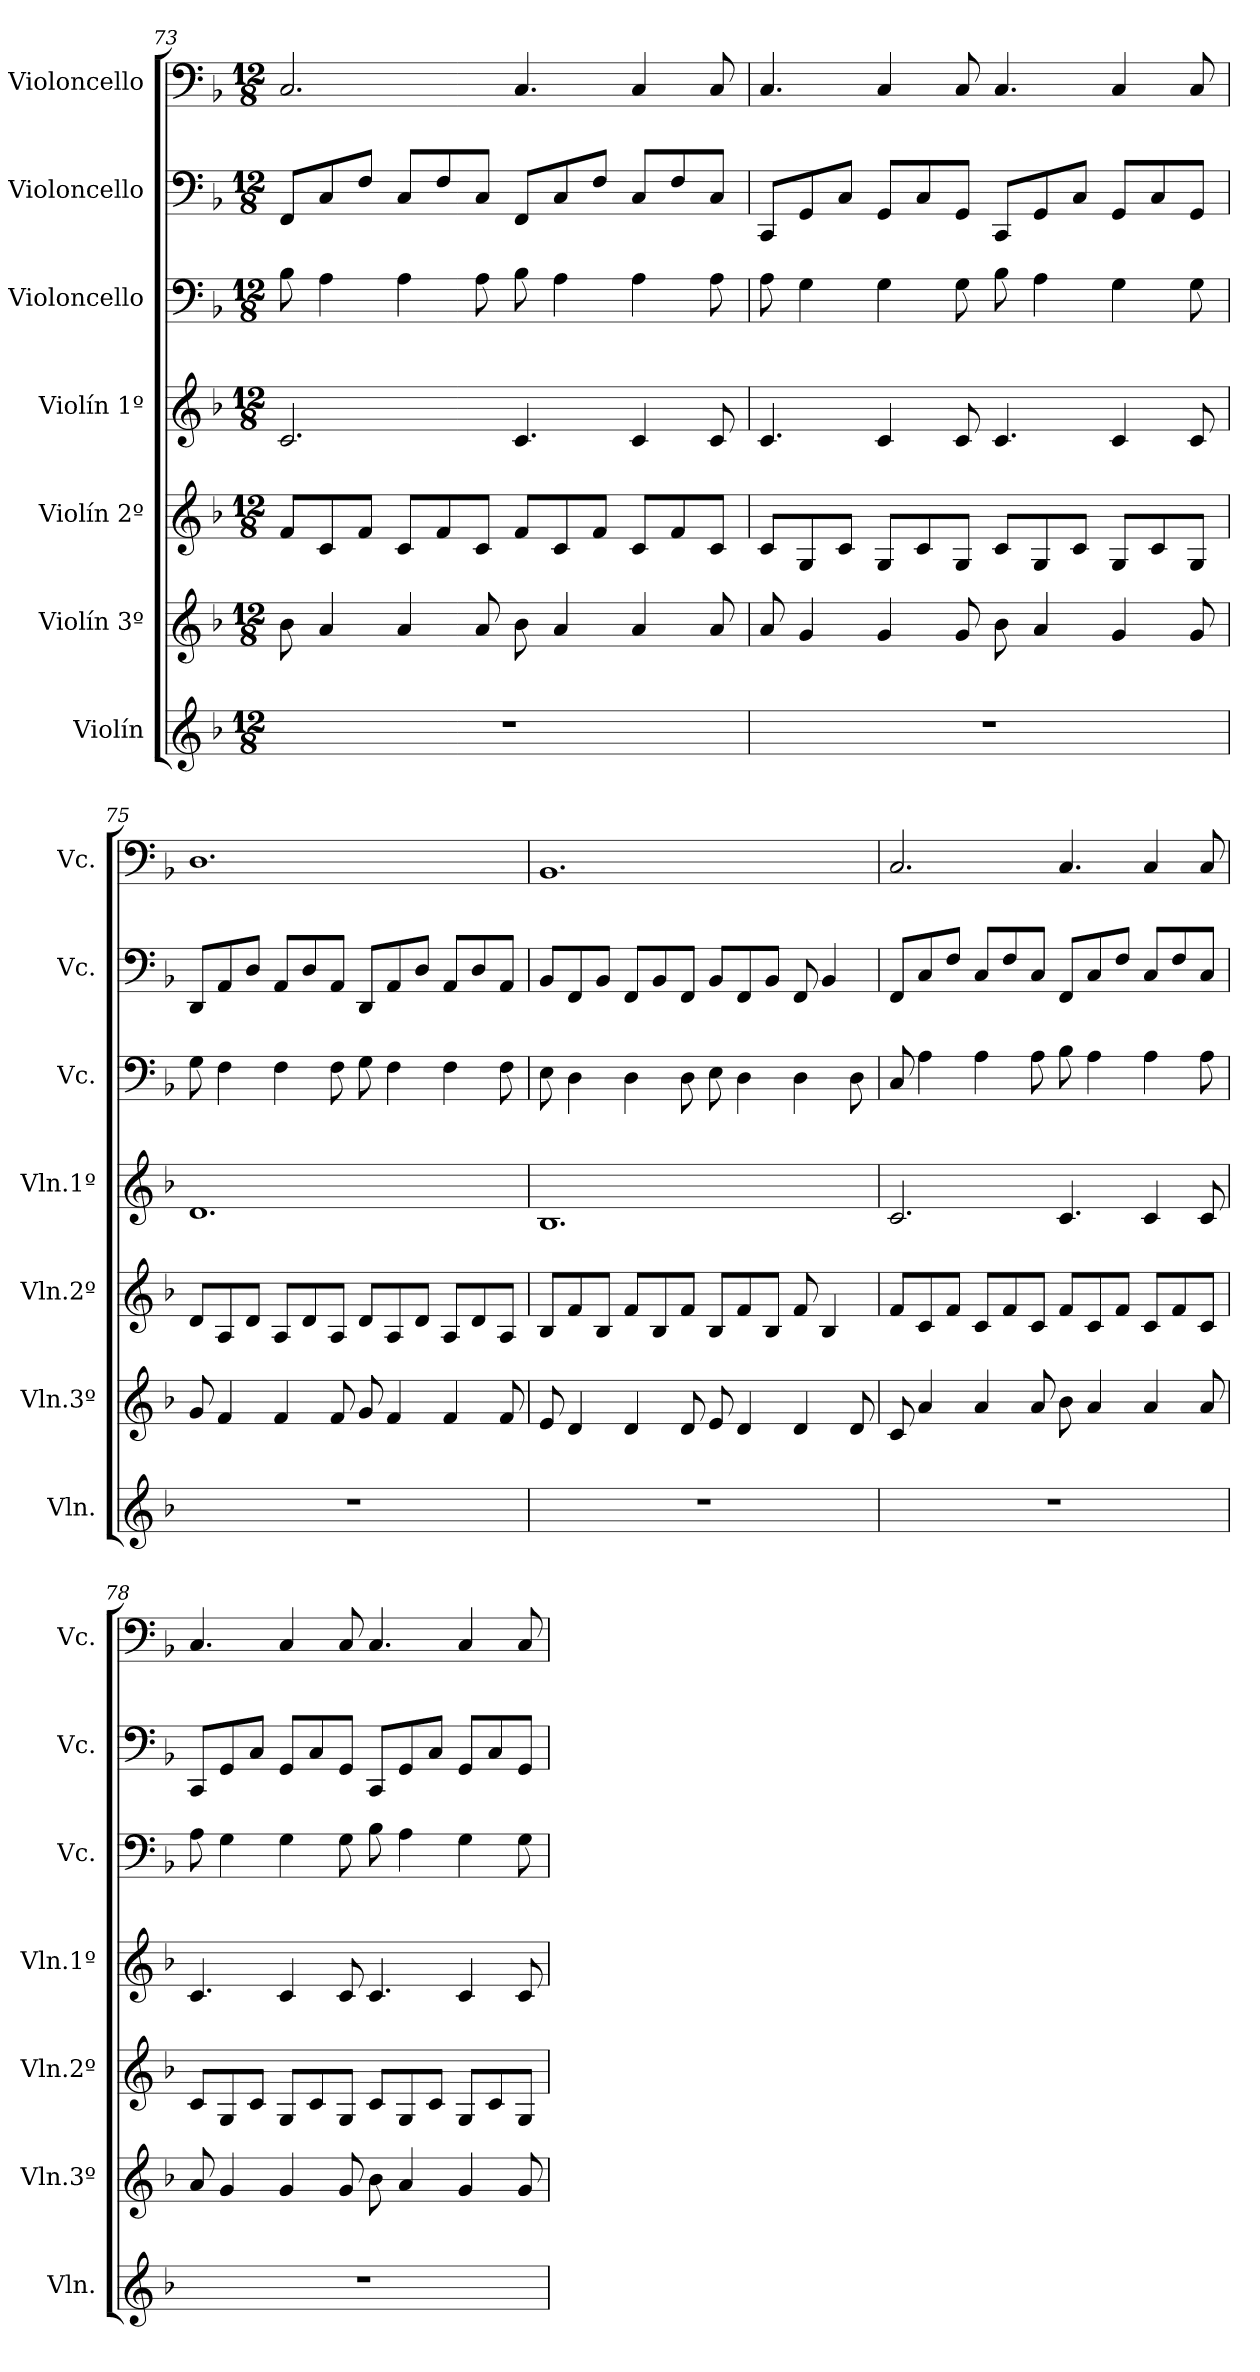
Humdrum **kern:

**kern	**kern	**kern	**kern	**kern	**kern	**kern
*part7	*part6	*part5	*part4	*part3	*part2	*part1
*staff7	*staff6	*staff5	*staff4	*staff3	*staff2	*staff1
*I"Violín	*I"Violín 3º	*I"Violín 2º	*I"Violín 1º	*I"Violoncello	*I"Violoncello	*I"Violoncello
*I'Vln.	*I'Vln.3º	*I'Vln.2º	*I'Vln.1º	*I'Vc.	*I'Vc.	*I'Vc.
*clefG2	*clefG2	*clefG2	*clefG2	*clefF4	*clefF4	*clefF4
*k[b-]	*k[b-]	*k[b-]	*k[b-]	*k[b-]	*k[b-]	*k[b-]
*M12/8	*M12/8	*M12/8	*M12/8	*M12/8	*M12/8	*M12/8
=73	=73	=73	=73	=73	=73	=73
1.r	8b-\	8f/L	2.c/	8B-\	8FF/L	2.C/
.	4a/	8c/	.	4A\	8C/	.
.	.	8f/J	.	.	8F/J	.
.	4a/	8c/L	.	4A\	8C/L	.
.	.	8f/	.	.	8F/	.
.	8a/	8c/J	.	8A\	8C/J	.
.	8b-\	8f/L	4.c/	8B-\	8FF/L	4.C/
.	4a/	8c/	.	4A\	8C/	.
.	.	8f/J	.	.	8F/J	.
.	4a/	8c/L	4c/	4A\	8C/L	4C/
.	.	8f/	.	.	8F/	.
.	8a/	8c/J	8c/	8A\	8C/J	8C/
!!LO:LB:g=z
=74	=74	=74	=74	=74	=74	=74
1.r	8a/	8c/L	4.c/	8A\	8CC/L	4.C/
.	4g/	8G/	.	4G\	8GG/	.
.	.	8c/J	.	.	8C/J	.
.	4g/	8G/L	4c/	4G\	8GG/L	4C/
.	.	8c/	.	.	8C/	.
.	8g/	8G/J	8c/	8G\	8GG/J	8C/
.	8b-\	8c/L	4.c/	8B-\	8CC/L	4.C/
.	4a/	8G/	.	4A\	8GG/	.
.	.	8c/J	.	.	8C/J	.
.	4g/	8G/L	4c/	4G\	8GG/L	4C/
.	.	8c/	.	.	8C/	.
.	8g/	8G/J	8c/	8G\	8GG/J	8C/
=75	=75	=75	=75	=75	=75	=75
1.r	8g/	8d/L	1.d	8G\	8DD/L	1.D
.	4f/	8A/	.	4F\	8AA/	.
.	.	8d/J	.	.	8D/J	.
.	4f/	8A/L	.	4F\	8AA/L	.
.	.	8d/	.	.	8D/	.
.	8f/	8A/J	.	8F\	8AA/J	.
.	8g/	8d/L	.	8G\	8DD/L	.
.	4f/	8A/	.	4F\	8AA/	.
.	.	8d/J	.	.	8D/J	.
.	4f/	8A/L	.	4F\	8AA/L	.
.	.	8d/	.	.	8D/	.
.	8f/	8A/J	.	8F\	8AA/J	.
=76	=76	=76	=76	=76	=76	=76
1.r	8e/	8B-/L	1.B-	8E\	8BB-/L	1.BB-
.	4d/	8f/	.	4D\	8FF/	.
.	.	8B-/J	.	.	8BB-/J	.
.	4d/	8f/L	.	4D\	8FF/L	.
.	.	8B-/	.	.	8BB-/	.
.	8d/	8f/J	.	8D\	8FF/J	.
.	8e/	8B-/L	.	8E\	8BB-/L	.
.	4d/	8f/	.	4D\	8FF/	.
.	.	8B-/J	.	.	8BB-/J	.
.	4d/	8f/	.	4D\	8FF/	.
.	.	4B-/	.	.	4BB-/	.
.	8d/	.	.	8D\	.	.
!!LO:PB:g=z
=77	=77	=77	=77	=77	=77	=77
1.r	8c/	8f/L	2.c/	8C/	8FF/L	2.C/
.	4a/	8c/	.	4A\	8C/	.
.	.	8f/J	.	.	8F/J	.
.	4a/	8c/L	.	4A\	8C/L	.
.	.	8f/	.	.	8F/	.
.	8a/	8c/J	.	8A\	8C/J	.
.	8b-\	8f/L	4.c/	8B-\	8FF/L	4.C/
.	4a/	8c/	.	4A\	8C/	.
.	.	8f/J	.	.	8F/J	.
.	4a/	8c/L	4c/	4A\	8C/L	4C/
.	.	8f/	.	.	8F/	.
.	8a/	8c/J	8c/	8A\	8C/J	8C/
=78	=78	=78	=78	=78	=78	=78
1.r	8a/	8c/L	4.c/	8A\	8CC/L	4.C/
.	4g/	8G/	.	4G\	8GG/	.
.	.	8c/J	.	.	8C/J	.
.	4g/	8G/L	4c/	4G\	8GG/L	4C/
.	.	8c/	.	.	8C/	.
.	8g/	8G/J	8c/	8G\	8GG/J	8C/
.	8b-\	8c/L	4.c/	8B-\	8CC/L	4.C/
.	4a/	8G/	.	4A\	8GG/	.
.	.	8c/J	.	.	8C/J	.
.	4g/	8G/L	4c/	4G\	8GG/L	4C/
.	.	8c/	.	.	8C/	.
.	8g/	8G/J	8c/	8G\	8GG/J	8C/
=	=	=	=	=	=	=
*-	*-	*-	*-	*-	*-	*-
